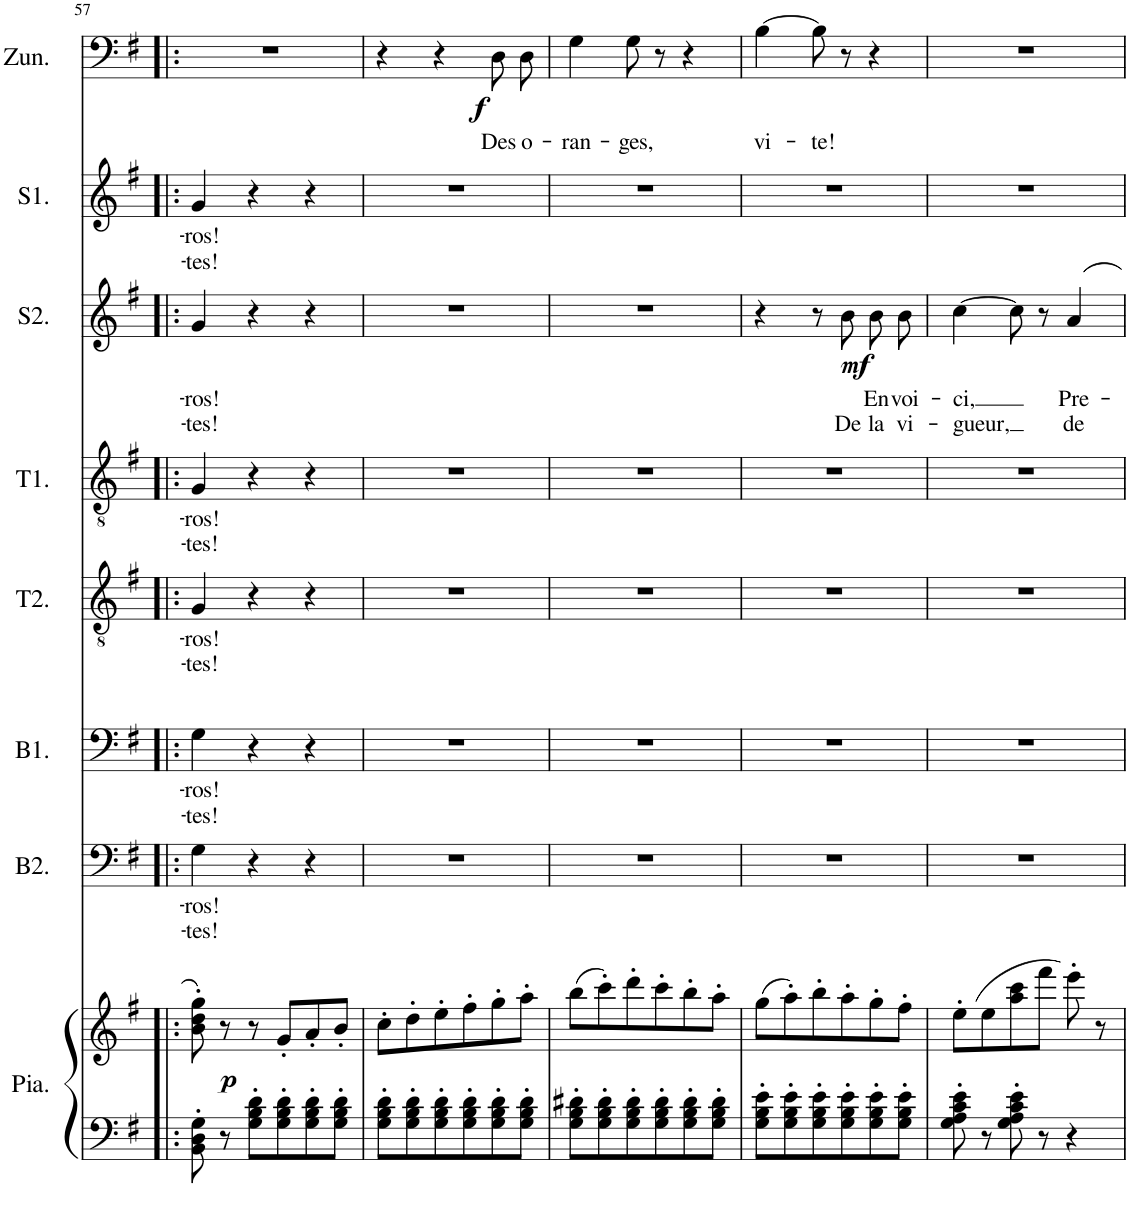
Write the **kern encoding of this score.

**kern	**kern	**dynam	**kern	**text	**text	**kern	**text	**text	**kern	**text	**text	**kern	**text	**text	**kern	**text	**text	**dynam	**kern	**text	**text	**kern	**text	**dynam
*part8	*part8	*part8	*part7	*part7	*part7	*part6	*part6	*part6	*part5	*part5	*part5	*part4	*part4	*part4	*part3	*part3	*part3	*part3	*part2	*part2	*part2	*part1	*part1	*part1
*staff9	*staff8	*staff8/9	*staff7	*staff7	*staff7	*staff6	*staff6	*staff6	*staff5	*staff5	*staff5	*staff4	*staff4	*staff4	*staff3	*staff3	*staff3	*staff3	*staff2	*staff2	*staff2	*staff1	*staff1	*staff1
*I"Piano	*	*	*I"Basse 2	*	*	*I"Basse 1	*	*	*I"Ténor 2	*	*	*I"Ténor1	*	*	*I"Soprano 2	*	*	*	*I"Soprano 1	*	*	*I"Zuniga	*	*
*I'Pia.	*	*	*I'B2.	*	*	*I'B1.	*	*	*I'T2.	*	*	*I'T1.	*	*	*I'S2.	*	*	*	*I'S1.	*	*	*I'Zun.	*	*
!!LO:PB:g=z
*clefF4	*clefG2	*	*clefF4	*	*	*clefF4	*	*	*clefGv2	*	*	*clefGv2	*	*	*clefG2	*	*	*	*clefG2	*	*	*clefF4	*	*
*k[f#]	*k[f#]	*	*k[f#]	*	*	*k[f#]	*	*	*k[f#]	*	*	*k[f#]	*	*	*k[f#]	*	*	*	*k[f#]	*	*	*k[f#]	*	*
*M3/4	*M3/4	*	*M3/4	*	*	*M3/4	*	*	*M3/4	*	*	*M3/4	*	*	*M3/4	*	*	*	*M3/4	*	*	*M3/4	*	*
=57!|:	=57!|:	=57!|:	=57!|:	=57!|:	=57!|:	=57!|:	=57!|:	=57!|:	=57!|:	=57!|:	=57!|:	=57!|:	=57!|:	=57!|:	=57!|:	=57!|:	=57!|:	=57!|:	=57!|:	=57!|:	=57!|:	=57!|:	=57!|:	=57!|:
!	!	!	!	!LO:LY:b	!LO:LY:b	!	!LO:LY:b	!LO:LY:b	!	!LO:LY:b	!LO:LY:b	!	!LO:LY:b	!LO:LY:b	!	!LO:LY:b	!LO:LY:b	!	!	!LO:LY:b	!LO:LY:b	!	!	!
8BB\' 8D\' 8G\'	8b\' 8dd\' 8gg\'	.	4G\	-ros!	-tes!	4G\	-ros!	-tes!	4G/	-ros!	-tes!	4G/	-ros!	-tes!	4g/	-ros!	-tes!	.	4g/	-ros!	-tes!	2.r	.	.
!	!	!LO:DY:b	!	!	!	!	!	!	!	!	!	!	!	!	!	!	!	!	!	!	!	!	!	!
8r	8r	p	.	.	.	.	.	.	.	.	.	.	.	.	.	.	.	.	.	.	.	.	.	.
8G\' 8B\' 8d\'L	8r	.	4r	.	.	4r	.	.	4r	.	.	4r	.	.	4r	.	.	.	4r	.	.	.	.	.
8G\' 8B\' 8d\'	8g'/L	.	.	.	.	.	.	.	.	.	.	.	.	.	.	.	.	.	.	.	.	.	.	.
8G\' 8B\' 8d\'	8a'/	.	4r	.	.	4r	.	.	4r	.	.	4r	.	.	4r	.	.	.	4r	.	.	.	.	.
8G\' 8B\' 8d\'J	8b'/J	.	.	.	.	.	.	.	.	.	.	.	.	.	.	.	.	.	.	.	.	.	.	.
=58	=58	=58	=58	=58	=58	=58	=58	=58	=58	=58	=58	=58	=58	=58	=58	=58	=58	=58	=58	=58	=58	=58	=58	=58
8G\' 8B\' 8d\'L	8cc'\L	.	2.r	.	.	2.r	.	.	2.r	.	.	2.r	.	.	2.r	.	.	.	2.r	.	.	4r	.	.
8G\' 8B\' 8d\'	8dd'\	.	.	.	.	.	.	.	.	.	.	.	.	.	.	.	.	.	.	.	.	.	.	.
8G\' 8B\' 8d\'	8ee'\	.	.	.	.	.	.	.	.	.	.	.	.	.	.	.	.	.	.	.	.	4r	.	.
8G\' 8B\' 8d\'	8ff#'\	.	.	.	.	.	.	.	.	.	.	.	.	.	.	.	.	.	.	.	.	.	.	.
!	!	!	!	!	!	!	!	!	!	!	!	!	!	!	!	!	!	!	!	!	!	!	!LO:LY:b	!LO:DY:b
8G\' 8B\' 8d\'	8gg'\	.	.	.	.	.	.	.	.	.	.	.	.	.	.	.	.	.	.	.	.	8D\L	Des	f
!	!	!	!	!	!	!	!	!	!	!	!	!	!	!	!	!	!	!	!	!	!	!	!LO:LY:b	!
8G\' 8B\' 8d\'J	8aa'\J	.	.	.	.	.	.	.	.	.	.	.	.	.	.	.	.	.	.	.	.	8D\J	o-	.
=59	=59	=59	=59	=59	=59	=59	=59	=59	=59	=59	=59	=59	=59	=59	=59	=59	=59	=59	=59	=59	=59	=59	=59	=59
!	!	!	!	!	!	!	!	!	!	!	!	!	!	!	!	!	!	!	!	!	!	!	!LO:LY:b	!
8G\' 8B\' 8d#X\'L	(8bb\L	.	2.r	.	.	2.r	.	.	2.r	.	.	2.r	.	.	2.r	.	.	.	2.r	.	.	4G\	-ran-	.
8G\' 8B\' 8d#\'	8ccc'\)	.	.	.	.	.	.	.	.	.	.	.	.	.	.	.	.	.	.	.	.	.	.	.
!	!	!	!	!	!	!	!	!	!	!	!	!	!	!	!	!	!	!	!	!	!	!	!LO:LY:b	!
8G\' 8B\' 8d#\'	8ddd'\	.	.	.	.	.	.	.	.	.	.	.	.	.	.	.	.	.	.	.	.	8G\	-ges,	.
8G\' 8B\' 8d#\'	8ccc'\	.	.	.	.	.	.	.	.	.	.	.	.	.	.	.	.	.	.	.	.	8r	.	.
8G\' 8B\' 8d#\'	8bb'\	.	.	.	.	.	.	.	.	.	.	.	.	.	.	.	.	.	.	.	.	4r	.	.
8G\' 8B\' 8d#\'J	8aa'\J	.	.	.	.	.	.	.	.	.	.	.	.	.	.	.	.	.	.	.	.	.	.	.
=60	=60	=60	=60	=60	=60	=60	=60	=60	=60	=60	=60	=60	=60	=60	=60	=60	=60	=60	=60	=60	=60	=60	=60	=60
!	!	!	!	!	!	!	!	!	!	!	!	!	!	!	!	!	!	!	!	!	!	!	!LO:LY:b	!
8G\' 8B\' 8e\'L	(8gg\L	.	2.r	.	.	2.r	.	.	2.r	.	.	2.r	.	.	4r	.	.	.	2.r	.	.	[4B\	vi-	.
8G\' 8B\' 8e\'	8aa'\)	.	.	.	.	.	.	.	.	.	.	.	.	.	.	.	.	.	.	.	.	.	.	.
!	!	!	!	!	!	!	!	!	!	!	!	!	!	!	!	!	!	!	!	!	!	!	!LO:LY:b	!
8G\' 8B\' 8e\'	8bb'\	.	.	.	.	.	.	.	.	.	.	.	.	.	8r	.	.	.	.	.	.	8B\]	-te!	.
!	!	!	!	!	!	!	!	!	!	!	!	!	!	!	!	!	!LO:LY:b	!LO:DY:b	!	!	!	!	!	!
8G\' 8B\' 8e\'	8aa'\	.	.	.	.	.	.	.	.	.	.	.	.	.	8b\	.	De	mf	.	.	.	8r	.	.
!	!	!	!	!	!	!	!	!	!	!	!	!	!	!	!	!LO:LY:b	!LO:LY:b	!	!	!	!	!	!	!
8G\' 8B\' 8e\'	8gg'\	.	.	.	.	.	.	.	.	.	.	.	.	.	8b\L	En	la	.	.	.	.	4r	.	.
!	!	!	!	!	!	!	!	!	!	!	!	!	!	!	!	!LO:LY:b	!LO:LY:b	!	!	!	!	!	!	!
8G\' 8B\' 8e\'J	8ff#'\J	.	.	.	.	.	.	.	.	.	.	.	.	.	8b\J	voi-	vi-	.	.	.	.	.	.	.
=61	=61	=61	=61	=61	=61	=61	=61	=61	=61	=61	=61	=61	=61	=61	=61	=61	=61	=61	=61	=61	=61	=61	=61	=61
!	!	!	!	!	!	!	!	!	!	!	!	!	!	!	!	!LO:LY:b	!LO:LY:b	!	!	!	!	!	!	!
8G\' 8A\' 8c\' 8e\'	8ee'\L	.	2.r	.	.	2.r	.	.	2.r	.	.	2.r	.	.	[4cc\	-ci,	-gueur,	.	2.r	.	.	2.r	.	.
8r	(8ee\	.	.	.	.	.	.	.	.	.	.	.	.	.	.	.	.	.	.	.	.	.	.	.
8G\' 8A\' 8c\' 8e\'	8aa\ 8ccc\	.	.	.	.	.	.	.	.	.	.	.	.	.	8cc\]	.	.	.	.	.	.	.	.	.
8r	8fff#\J	.	.	.	.	.	.	.	.	.	.	.	.	.	8r	.	.	.	.	.	.	.	.	.
!	!	!	!	!	!	!	!	!	!	!	!	!	!	!	!	!LO:LY:b	!LO:LY:b	!	!	!	!	!	!	!
4r	8eee'\)	.	.	.	.	.	.	.	.	.	.	.	.	.	4a/	Pre-	de	.	.	.	.	.	.	.
.	8r	.	.	.	.	.	.	.	.	.	.	.	.	.	.	.	.	.	.	.	.	.	.	.
=	=	=	=	=	=	=	=	=	=	=	=	=	=	=	=	=	=	=	=	=	=	=	=	=
*-	*-	*-	*-	*-	*-	*-	*-	*-	*-	*-	*-	*-	*-	*-	*-	*-	*-	*-	*-	*-	*-	*-	*-	*-
